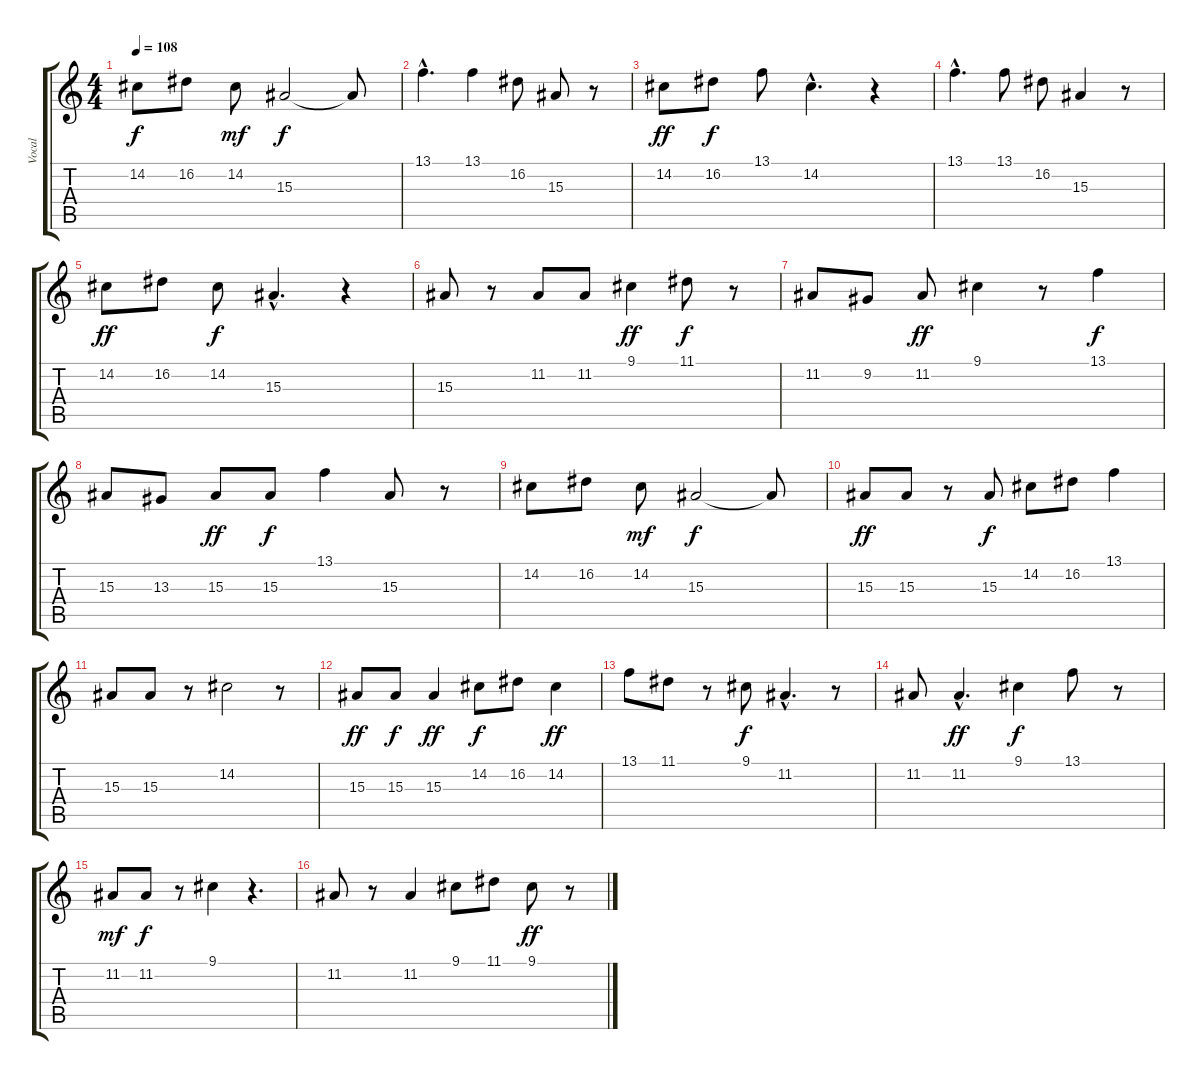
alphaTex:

\track ("Vocal" "Vocal") {instrument cello}
\staff {score tabs}
\tuning (E4 B3 G3 D3 A2 E2) {hide}
\ts (4 4)
\tempo 108
\clef g2
\ks c
14.2.8{dy f} 16.2.8 14.2.8{dy mf} 15.3.2{dy f} 15.3{t}.8 |
13.1{hac}.4{d} 13.1.4 16.2.8 15.3.8 r.8 |
14.2.8{dy ff} 16.2.8{dy f} 13.1.8 14.2{hac}.4{d} r.4 |
13.1{hac}.4{d} 13.1.8 16.2.8 15.3.4 r.8 |
14.2.8{dy ff} 16.2.8 14.2.8{dy f} 15.3{hac}.4{d} r.4 |
15.3.8 r.8 11.2.8 11.2.8 9.1.4{dy ff} 11.1.8{dy f} r.8 |
11.2.8 9.2.8 11.2.8{dy ff} 9.1.4 r.8 13.1.4{dy f} |
15.3.8 13.3.8 15.3.8{dy ff} 15.3.8{dy f} 13.1.4 15.3.8 r.8 |
14.2.8 16.2.8 14.2.8{dy mf} 15.3.2{dy f} 15.3{t}.8 |
15.3.8{dy ff} 15.3.8 r.8 15.3.8{dy f} 14.2.8 16.2.8 13.1.4 |
15.3.8 15.3.8 r.8 14.2.2 r.8 |
15.3.8{dy ff} 15.3.8{dy f} 15.3.4{dy ff} 14.2.8{dy f} 16.2.8 14.2.4{dy ff} |
13.1.8 11.1.8 r.8 9.1.8{dy f} 11.2{hac}.4{d} r.8 |
11.2.8 11.2{hac}.4{d dy ff} 9.1.4{dy f} 13.1.8 r.8 |
11.2.8{dy mf} 11.2.8{dy f} r.8 9.1.4 r.4{d} |
11.2.8 r.8 11.2.4 9.1.8 11.1.8 9.1.8{dy ff} r.8
